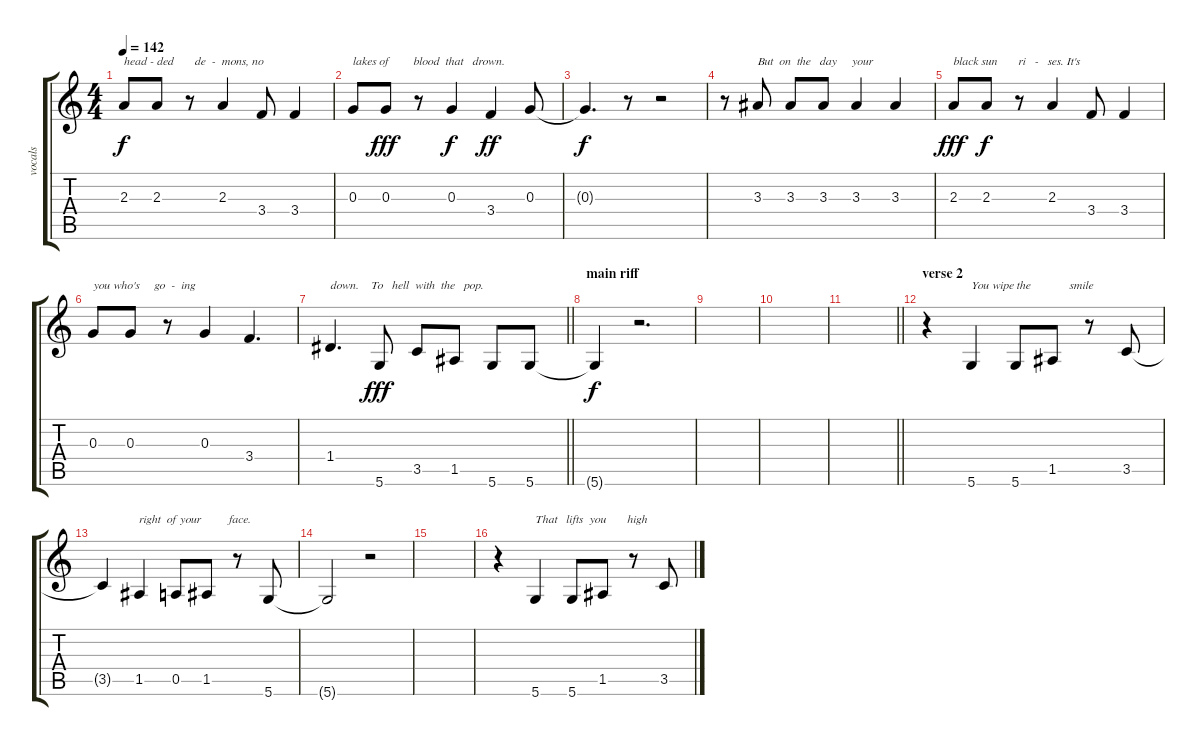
\track ("vocals" "vocals") {instrument overdrivenguitar}
\staff {score tabs}
\tuning (E4 B3 G3 D3 A2 D2) {hide}
\ts (4 4)
\tempo 142
\clef g2
\ks c
2.3.8{txt "head - ded       de  -  mons, no" dy f} 2.3.8 r.8 2.3.4 3.4.8 3.4.4 |
0.3.8{txt "lakes of        blood  that   drown."} 0.3.8{dy fff} r.8 0.3.4{dy f} 3.4.4{dy ff} 0.3.8 |
0.3{t}.4{d dy f} r.8 r.2 |
r.8 3.3.8{txt "But  on  the   day     your"} 3.3.8 3.3.8 3.3.4 3.3.4 |
2.3.8{txt "black sun       ri   -   ses. It's" dy fff} 2.3.8{dy f} r.8 2.3.4 3.4.8 3.4.4 |
0.3.8{txt "you who's     go  -  ing "} 0.3.8 r.8 0.3.4 3.4.4{d} |
\barLineRight lightlight
1.4.4{d txt "down.    To   hell  with  the   pop."} 5.6.8{dy fff} 3.5.8 1.5.8 5.6.8 5.6.8 |
\section ("" "main riff")
5.6{t}.4{dy f} r.2{d} |
|
|
\barLineRight lightlight
|
\section ("" "verse 2")
r.4{volume 16} 5.6.4{txt "You wipe the             smile"} 5.6.8 1.5.8 r.8 3.5.8 |
3.5{t}.4 1.5.4{txt "right  of your         face."} 0.5.8 1.5.8 r.8 5.6.8 |
5.6{t}.2 r.2 |
|
r.4 5.6.4{txt "That   lifts  you       high"} 5.6.8 1.5.8 r.8 3.5.8
